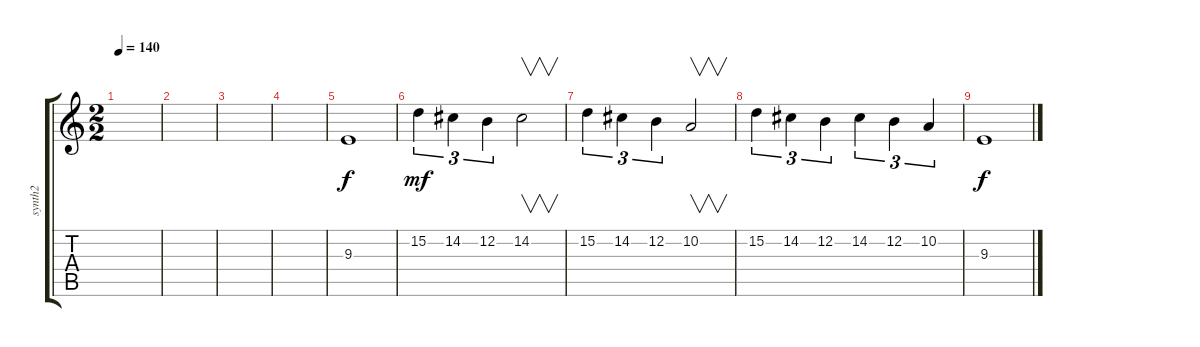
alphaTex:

\track ("synth2" "synth2") {instrument violin}
\staff {score tabs}
\tuning (E4 B3 G3 D3 A2 E2) {hide}
\ts (2 2)
\tempo 140
\clef g2
\ks c
|
|
|
|
9.3.1{dy f instrument violin} |
15.2.4{tu (3 2) dy mf} 14.2.4{tu (3 2)} 12.2.4{tu (3 2)} 14.2.2{v} |
15.2.4{tu (3 2)} 14.2.4{tu (3 2)} 12.2.4{tu (3 2)} 10.2.2{v} |
15.2.4{tu (3 2)} 14.2.4{tu (3 2)} 12.2.4{tu (3 2)} 14.2.4{tu (3 2)} 12.2.4{tu (3 2)} 10.2.4{tu (3 2)} |
9.3.1{dy f}
